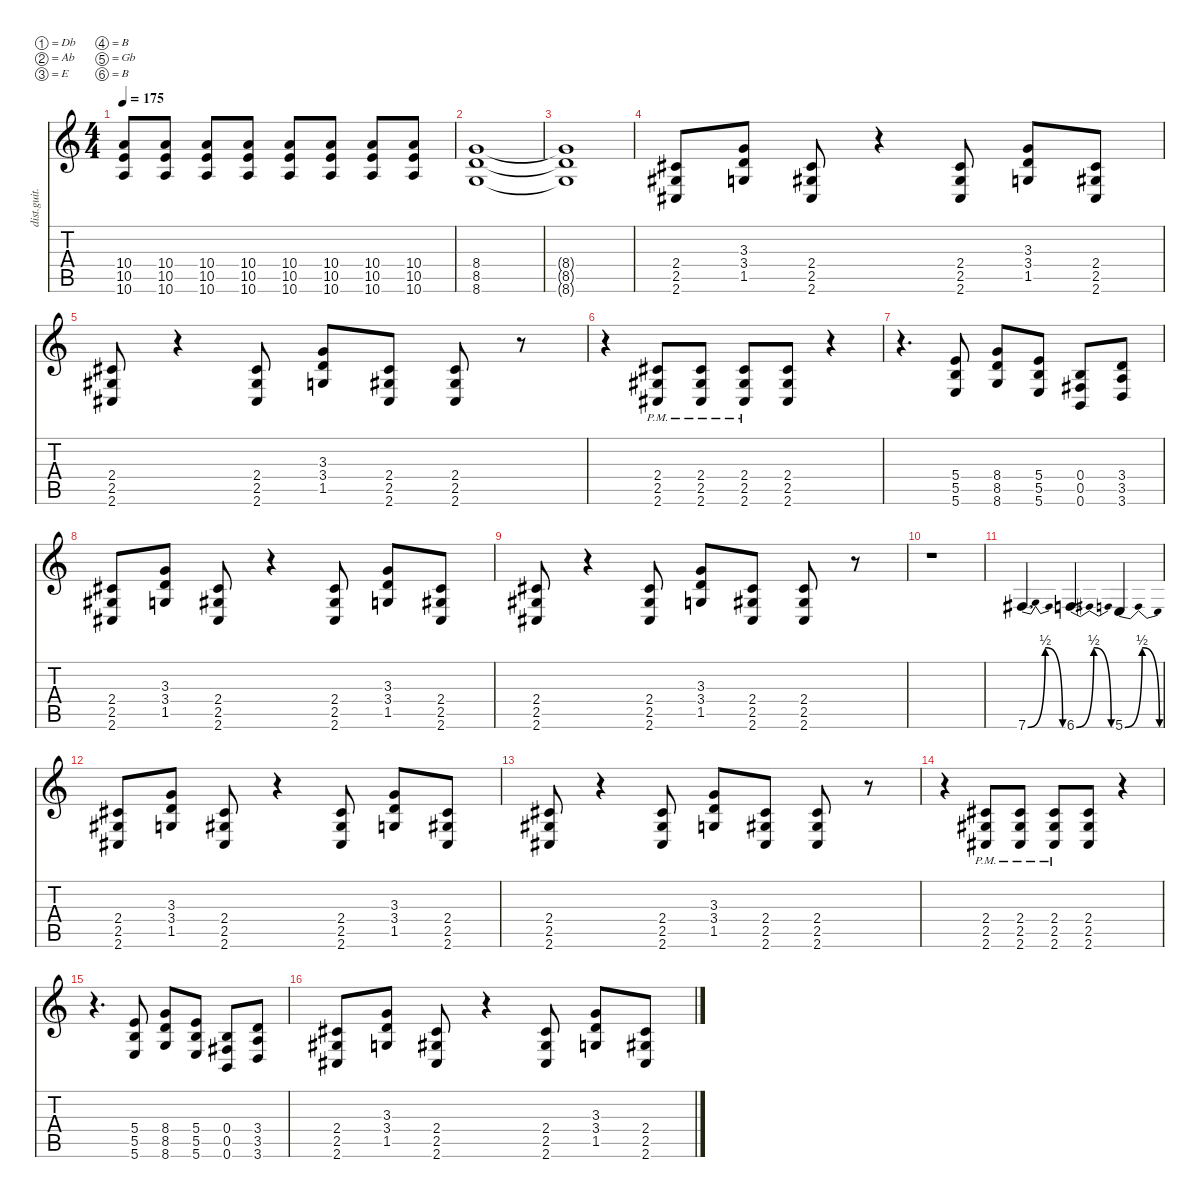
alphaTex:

\defaultSystemsLayout 4
\hideDynamics
\bracketExtendMode nobrackets
\track ("riff" "dist.guit.") {instrument distortionguitar}
\staff {score tabs}
\tuning (Db4 Ab3 E3 B2 Gb2 B1)
\ts (4 4)
\tempo 175
\clef g2
\ks c
(10.6 10.5 10.4).8{dy mf beam Up} (10.6 10.5 10.4).8{beam Up} (10.6 10.5 10.4).8{beam Up} (10.6 10.5 10.4).8{beam Up} (10.6 10.5 10.4).8{beam Up} (10.6 10.5 10.4).8{beam Up} (10.6 10.5 10.4).8{beam Up} (10.6 10.5 10.4).8{beam Up} |
(8.6 8.5 8.4).1{beam Up} |
(8.6{t} 8.5{t} 8.4{t}).1{beam Up} |
(2.6{acc #} 2.5{acc #} 2.4{acc #}).8{beam Up} (1.5 3.4 3.3).8{beam Up} (2.6{acc #} 2.5{acc #} 2.4{acc #}).8{beam Up} r.4{beam Down} (2.6{acc #} 2.5{acc #} 2.4{acc #}).8{beam Up} (1.5 3.4 3.3).8{beam Up} (2.6{acc #} 2.5{acc #} 2.4{acc #}).8{beam Up} |
(2.6{acc #} 2.5{acc #} 2.4{acc #}).8{beam Up} r.4{beam Down} (2.6{acc #} 2.5{acc #} 2.4{acc #}).8{beam Up} (1.5 3.4 3.3).8{beam Up} (2.6{acc #} 2.5{acc #} 2.4{acc #}).8{beam Up} (2.4{acc #} 2.5{acc #} 2.6{acc #}).8{beam Up} r.8{beam Down} |
r.4{beam Down} (2.6{pm acc #} 2.5{pm acc #} 2.4{pm acc #}).8{beam Up} (2.6{pm acc #} 2.4{pm acc #} 2.5{pm acc #}).8{beam Up} (2.6{pm acc #} 2.5{pm acc #} 2.4{pm acc #}).8{beam Up} (2.6{acc #} 2.4{acc #} 2.5{acc #}).8{beam Up} r.4{beam Down} |
r.4{d beam Down} (5.6 5.5 5.4).8{beam Up} (8.6 8.4 8.5).8{beam Up} (5.6 5.5 5.4).8{beam Up} (0.6 0.4 0.5{acc #}).8{beam Up} (3.6 3.5 3.4).8{beam Up} |
(2.6{acc #} 2.5{acc #} 2.4{acc #}).8{beam Up} (1.5 3.4 3.3).8{beam Up} (2.6{acc #} 2.5{acc #} 2.4{acc #}).8{beam Up} r.4{beam Down} (2.6{acc #} 2.5{acc #} 2.4{acc #}).8{beam Up} (1.5 3.4 3.3).8{beam Up} (2.6{acc #} 2.5{acc #} 2.4{acc #}).8{beam Up} |
(2.6{acc #} 2.5{acc #} 2.4{acc #}).8{beam Up} r.4{beam Down} (2.6{acc #} 2.5{acc #} 2.4{acc #}).8{beam Up} (1.5 3.4 3.3).8{beam Up} (2.6{acc #} 2.5{acc #} 2.4{acc #}).8{beam Up} (2.4{acc #} 2.5{acc #} 2.6{acc #}).8{beam Up} r.8{beam Down} |
r.1{beam Down} |
7.6{be (bendrelease 0 0 10.2 2 20.4 2 30 0) acc #}.4{d beam Up} 6.6{be (bendrelease 0 0 10.2 2 20.4 2 30 0)}.4{d beam Up} 5.6{be (bendrelease 0 0 10.2 2 20.4 2 30 0)}.4{beam Up} |
(2.6{acc #} 2.5{acc #} 2.4{acc #}).8{beam Up} (1.5 3.4 3.3).8{beam Up} (2.6{acc #} 2.5{acc #} 2.4{acc #}).8{beam Up} r.4{beam Down} (2.6{acc #} 2.5{acc #} 2.4{acc #}).8{beam Up} (1.5 3.4 3.3).8{beam Up} (2.6{acc #} 2.5{acc #} 2.4{acc #}).8{beam Up} |
(2.6{acc #} 2.5{acc #} 2.4{acc #}).8{beam Up} r.4{beam Down} (2.6{acc #} 2.5{acc #} 2.4{acc #}).8{beam Up} (1.5 3.4 3.3).8{beam Up} (2.6{acc #} 2.5{acc #} 2.4{acc #}).8{beam Up} (2.4{acc #} 2.5{acc #} 2.6{acc #}).8{beam Up} r.8{beam Down} |
r.4{beam Down} (2.6{pm acc #} 2.5{pm acc #} 2.4{pm acc #}).8{beam Up} (2.6{pm acc #} 2.4{pm acc #} 2.5{pm acc #}).8{beam Up} (2.6{pm acc #} 2.5{pm acc #} 2.4{pm acc #}).8{beam Up} (2.6{acc #} 2.4{acc #} 2.5{acc #}).8{beam Up} r.4{beam Down} |
r.4{d beam Down} (5.6 5.5 5.4).8{beam Up} (8.6 8.4 8.5).8{beam Up} (5.6 5.5 5.4).8{beam Up} (0.6 0.4 0.5{acc #}).8{beam Up} (3.6 3.5 3.4).8{beam Up} |
(2.6{acc #} 2.5{acc #} 2.4{acc #}).8{beam Up} (1.5 3.4 3.3).8{beam Up} (2.6{acc #} 2.5{acc #} 2.4{acc #}).8{beam Up} r.4{beam Down} (2.6{acc #} 2.5{acc #} 2.4{acc #}).8{beam Up} (1.5 3.4 3.3).8{beam Up} (2.6{acc #} 2.5{acc #} 2.4{acc #}).8{beam Up}
